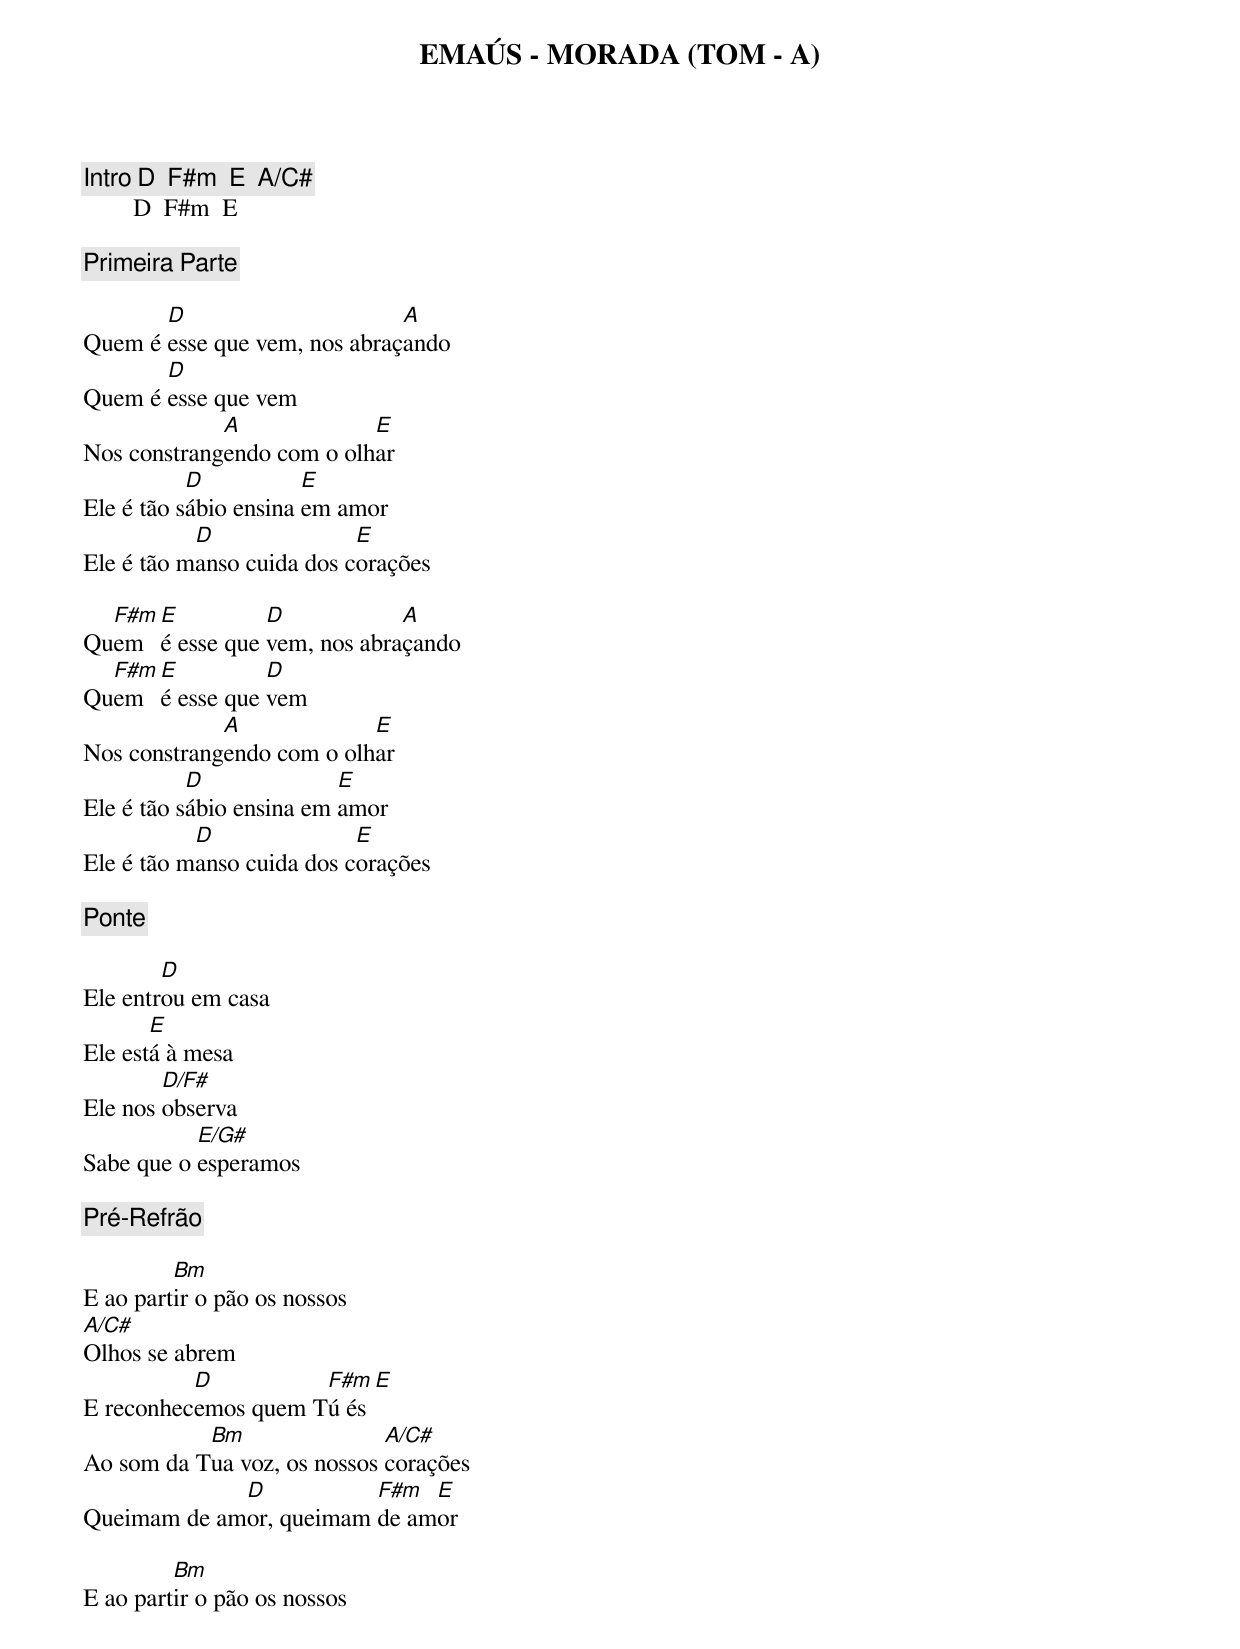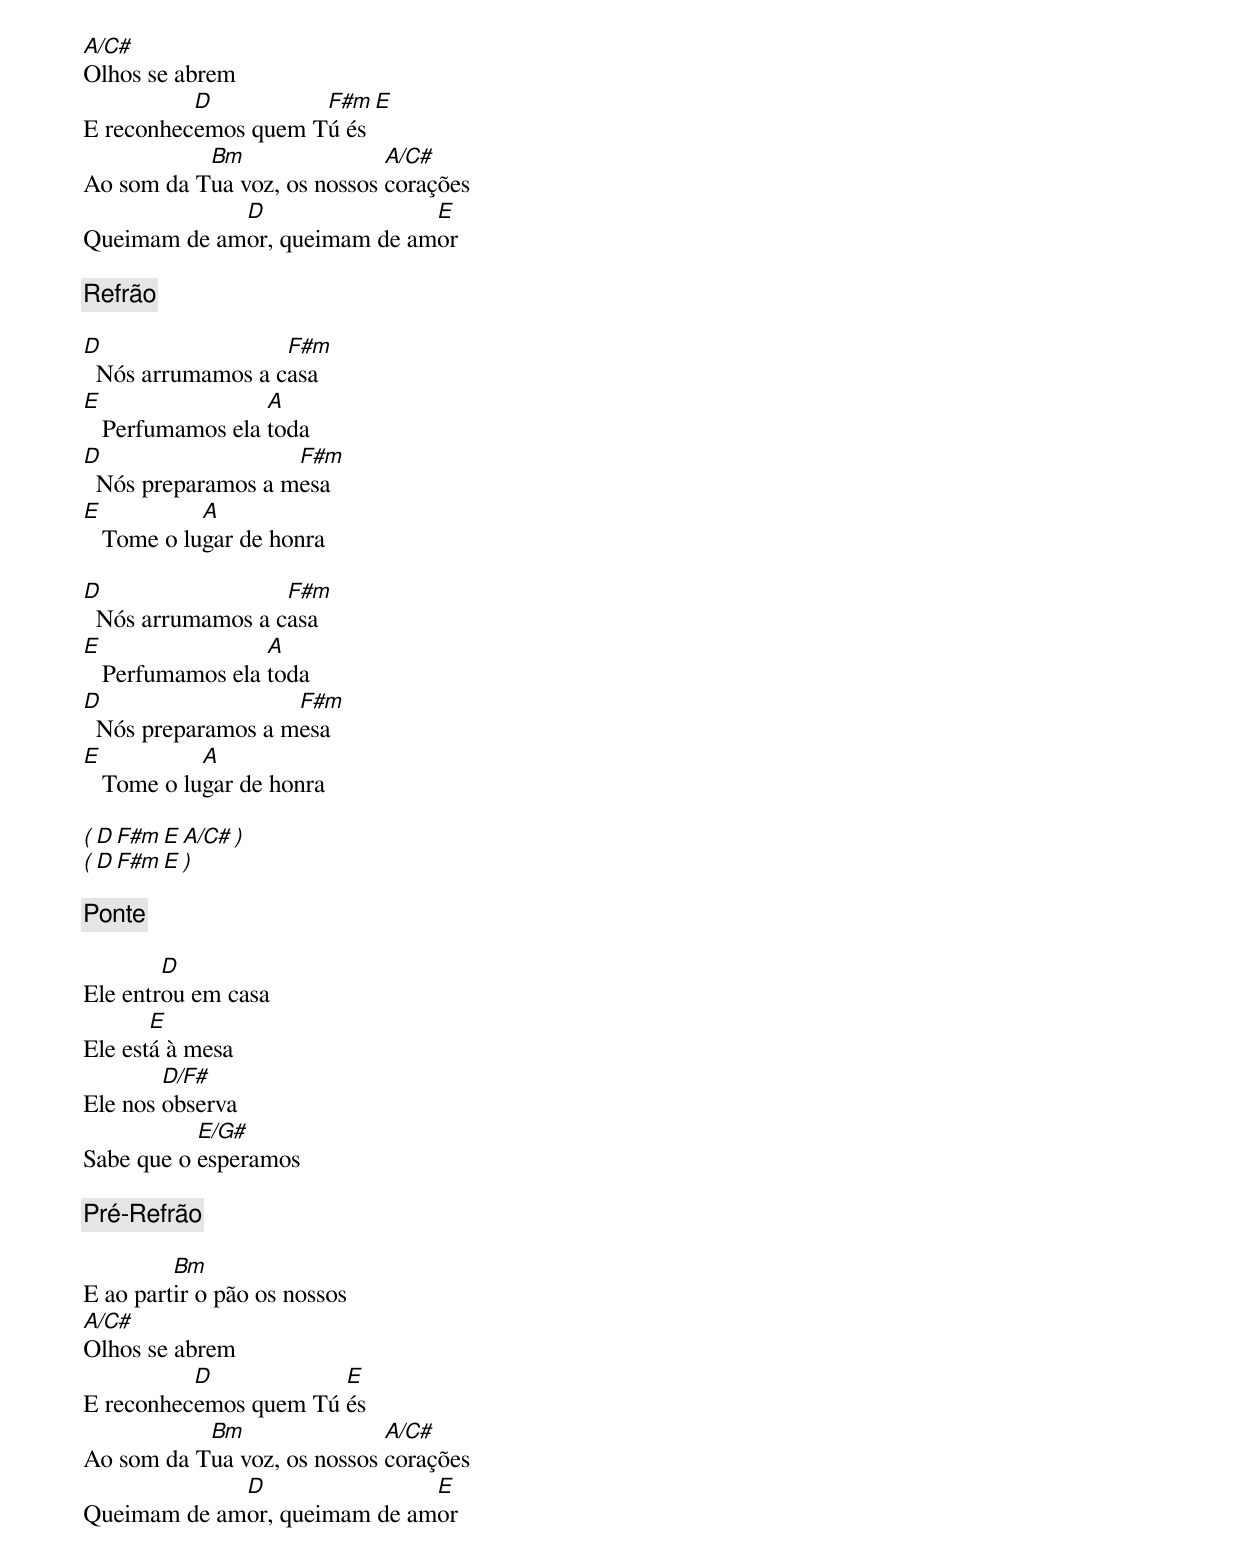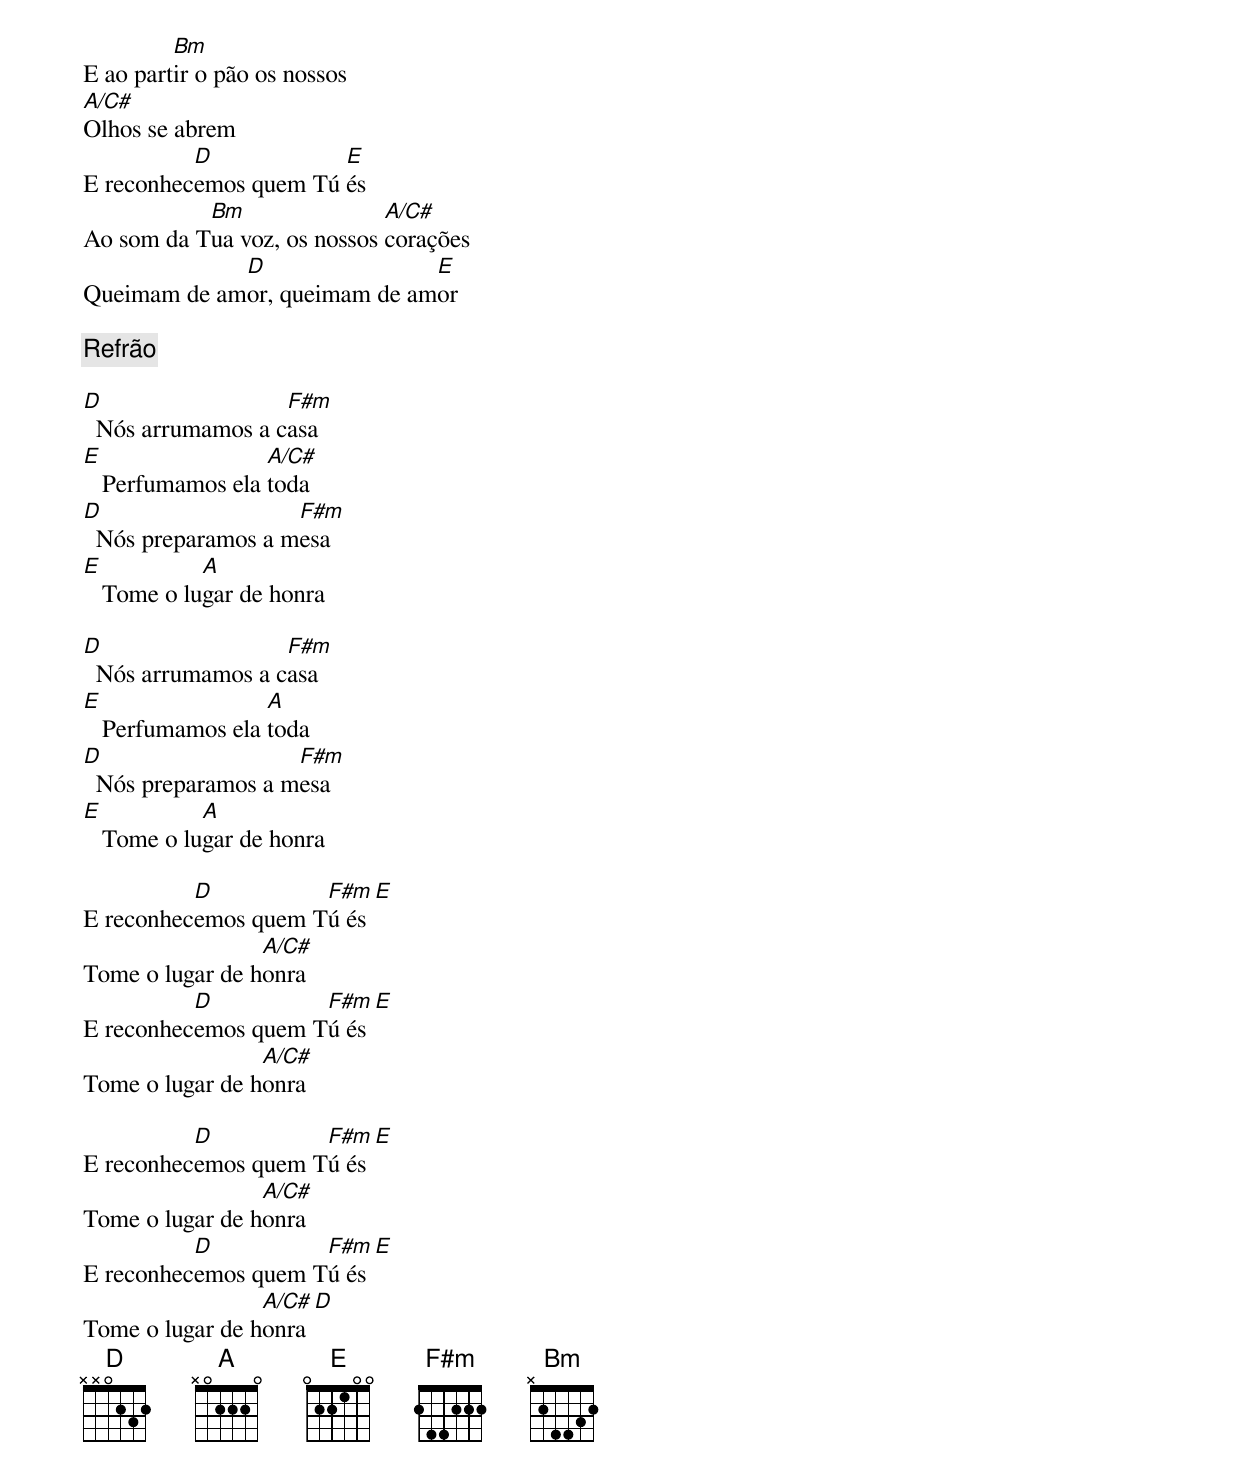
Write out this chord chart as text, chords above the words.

EMAÚS - MORADA (TOM - A)

[Intro] D  F#m  E  A/C#
        D  F#m  E

[Primeira Parte]

       D                      A
Quem é esse que vem, nos abraçando
       D
Quem é esse que vem
             A             E
Nos constrangendo com o olhar
           D           E
Ele é tão sábio ensina em amor
           D               E
Ele é tão manso cuida dos corações

  F#m E          D            A
Quem  é esse que vem, nos abraçando
  F#m E          D
Quem  é esse que vem
             A             E
Nos constrangendo com o olhar
           D              E
Ele é tão sábio ensina em amor
           D               E
Ele é tão manso cuida dos corações

[Ponte]

        D
Ele entrou em casa
       E
Ele está à mesa
        D/F#
Ele nos observa
           E/G#
Sabe que o esperamos

[Pré-Refrão]

         Bm
E ao partir o pão os nossos
A/C#
Olhos se abrem
          D          F#m E
E reconhecemos quem Tú és
           Bm                A/C#
Ao som da Tua voz, os nossos corações
             D           F#m  E
Queimam de amor, queimam de amor

         Bm
E ao partir o pão os nossos
A/C#
Olhos se abrem
          D          F#m  E
E reconhecemos quem Tú és
           Bm                A/C#
Ao som da Tua voz, os nossos corações
             D                E
Queimam de amor, queimam de amor

[Refrão]

D                  F#m
  Nós arrumamos a casa
E                 A
   Perfumamos ela toda
D                   F#m
  Nós preparamos a mesa
E           A
   Tome o lugar de honra

D                  F#m
  Nós arrumamos a casa
E                 A
   Perfumamos ela toda
D                   F#m
  Nós preparamos a mesa
E           A
   Tome o lugar de honra

( D  F#m  E  A/C# )
( D  F#m  E )

[Ponte]

        D
Ele entrou em casa
       E
Ele está à mesa
        D/F#
Ele nos observa
           E/G#
Sabe que o esperamos

[Pré-Refrão]

         Bm
E ao partir o pão os nossos
A/C#
Olhos se abrem
          D            E
E reconhecemos quem Tú és
           Bm                A/C#
Ao som da Tua voz, os nossos corações
             D                E
Queimam de amor, queimam de amor

         Bm
E ao partir o pão os nossos
A/C#
Olhos se abrem
          D            E
E reconhecemos quem Tú és
           Bm                A/C#
Ao som da Tua voz, os nossos corações
             D                E
Queimam de amor, queimam de amor

[Refrão]

D                  F#m
  Nós arrumamos a casa
E                 A/C#
   Perfumamos ela toda
D                   F#m
  Nós preparamos a mesa
E           A
   Tome o lugar de honra

D                  F#m
  Nós arrumamos a casa
E                 A
   Perfumamos ela toda
D                   F#m
  Nós preparamos a mesa
E           A
   Tome o lugar de honra

          D          F#m  E
E reconhecemos quem Tú és
                 A/C#
Tome o lugar de honra
          D          F#m  E
E reconhecemos quem Tú és
                 A/C#
Tome o lugar de honra

          D          F#m  E
E reconhecemos quem Tú és
                 A/C#
Tome o lugar de honra
          D          F#m  E
E reconhecemos quem Tú és
                 A/C#  D
Tome o lugar de honra
